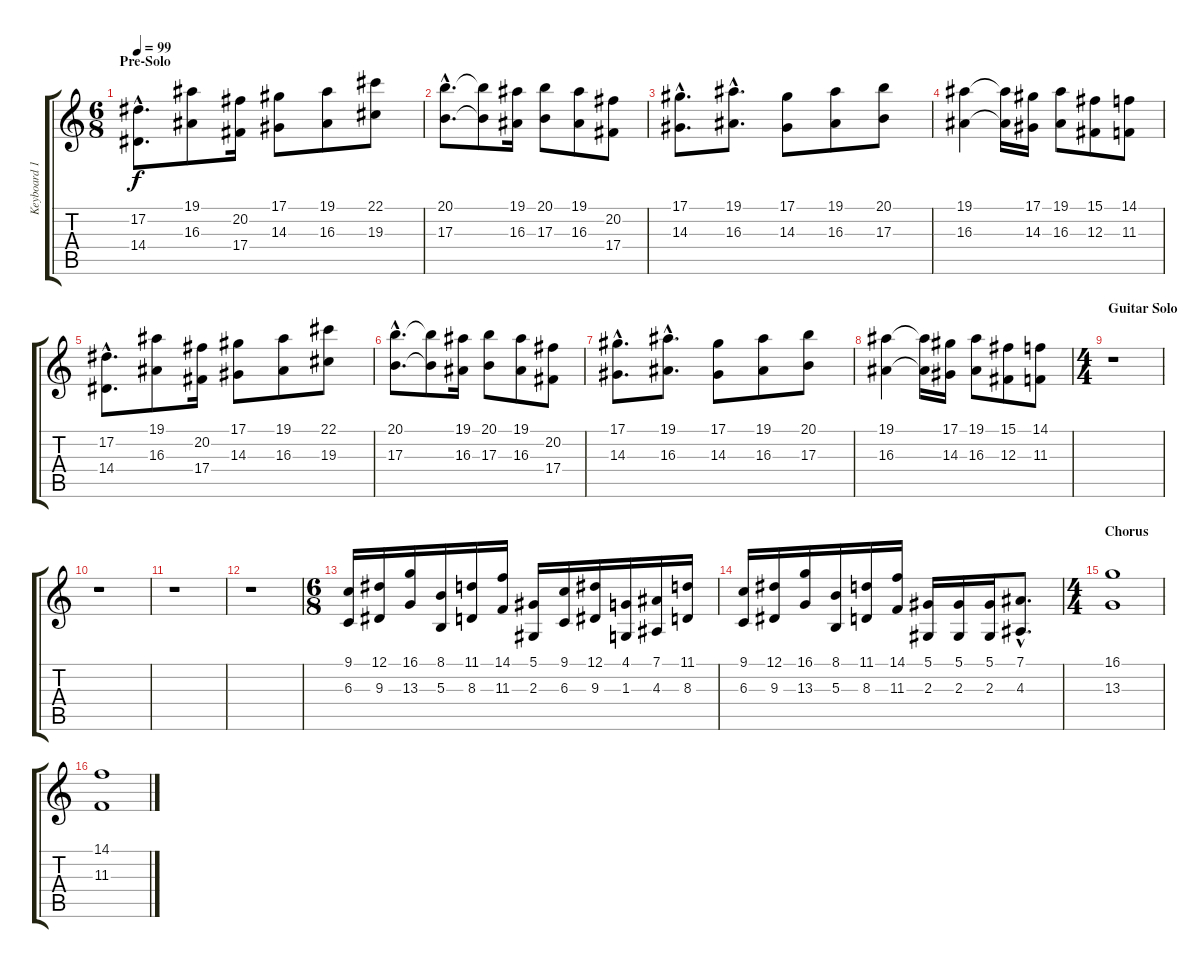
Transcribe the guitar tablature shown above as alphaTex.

\track ("Keyboard 1" "Keyboard 1") {instrument stringensemble1}
\staff {score tabs}
\tuning (Eb4 Bb3 Gb3 Db3 Ab2 Eb2) {hide}
\ts (6 8)
\section ("" "Pre-Solo")
\tempo 99
\clef g2
\ks c
(17.2{hac} 14.4{hac}).8{d dy f} (19.1 16.3).8 (20.2 17.4).16 (17.1 14.3).8 (19.1 16.3).8 (22.1 19.3).8 |
(20.1{hac} 17.3{hac}).8{d} (20.1{t} 17.3{t}).8 (19.1 16.3).16 (20.1 17.3).8 (19.1 16.3).8 (20.2 17.4).8 |
(17.1{hac} 14.3{hac}).8{d} (19.1{hac} 16.3{hac}).8{d} (17.1 14.3).8 (19.1 16.3).8 (20.1 17.3).8 |
(19.1 16.3).4 (19.1{t} 16.3{t}).16 (17.1 14.3).16 (19.1 16.3).8 (15.1 12.3).8 (14.1 11.3).8 |
(17.2{hac} 14.4{hac}).8{d} (19.1 16.3).8 (20.2 17.4).16 (17.1 14.3).8 (19.1 16.3).8 (22.1 19.3).8 |
(20.1{hac} 17.3{hac}).8{d} (20.1{t} 17.3{t}).8 (19.1 16.3).16 (20.1 17.3).8 (19.1 16.3).8 (20.2 17.4).8 |
(17.1{hac} 14.3{hac}).8{d} (19.1{hac} 16.3{hac}).8{d} (17.1 14.3).8 (19.1 16.3).8 (20.1 17.3).8 |
(19.1 16.3).4 (19.1{t} 16.3{t}).16 (17.1 14.3).16 (19.1 16.3).8 (15.1 12.3).8 (14.1 11.3).8 |
\ts (4 4)
\section ("" "Guitar Solo")
r.1 |
r.1 |
r.1 |
r.1 |
\ts (6 8)
\section ("" "")
(9.1 6.3).16 (12.1 9.3).16 (16.1 13.3).16 (8.1 5.3).16 (11.1 8.3).16 (14.1 11.3).16 (5.1 2.3).16 (9.1 6.3).16 (12.1 9.3).16 (4.1 1.3).16 (7.1 4.3).16 (11.1 8.3).16 |
(9.1 6.3).16 (12.1 9.3).16 (16.1 13.3).16 (8.1 5.3).16 (11.1 8.3).16 (14.1 11.3).16 (5.1 2.3).16 (5.1 2.3).16 (5.1 2.3).16 (7.1{hac} 4.3{hac}).8{d} |
\ts (4 4)
\section ("" "Chorus")
(16.1 13.3).1 |
(14.1 11.3).1
